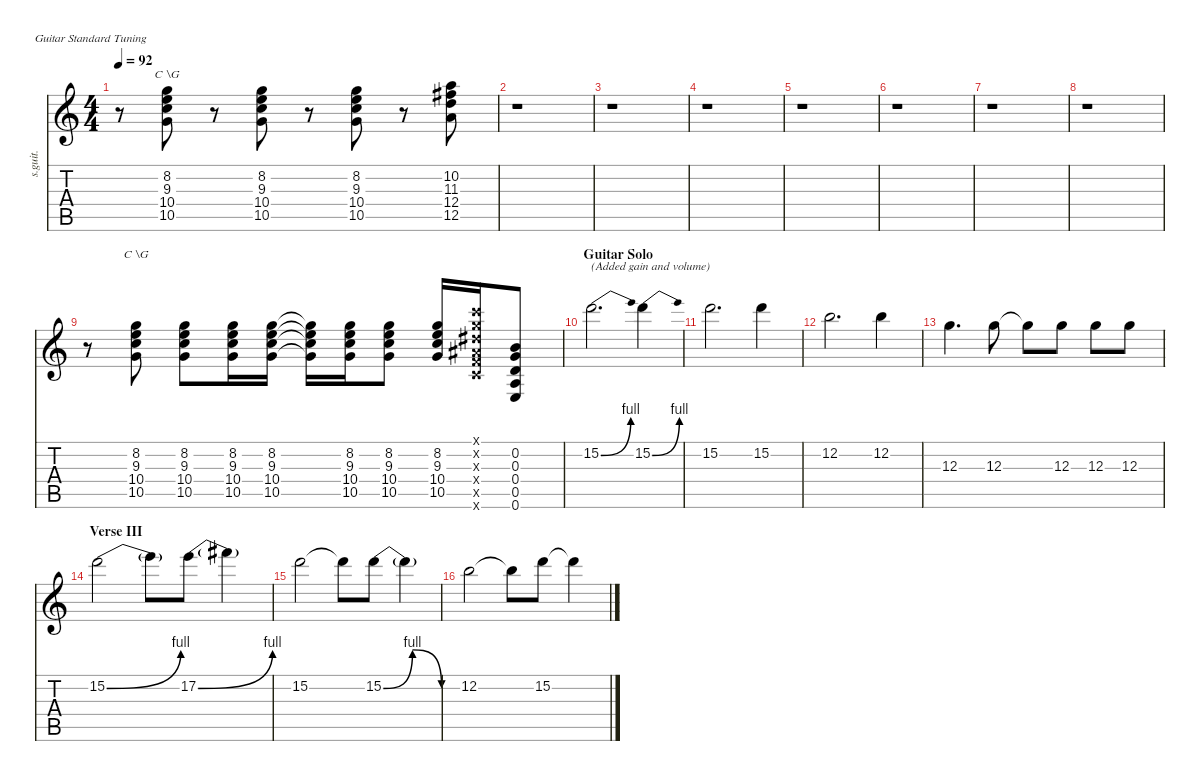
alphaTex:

\defaultSystemsLayout 4
\hideDynamics
\bracketExtendMode nobrackets
\track ("John Frusciante | 1962 Fender Stratocaster | Rhythm Guitar" "s.guit.") {instrument overdrivenguitar}
\staff {score tabs}
\tuning (E4 B3 G3 D3 A2 E2)
\chord ("C \\G" 3 1 2 2 0 x) {showdiagram false}
\ts (4 4)
\tempo 92
\clef g2
\ks c
r.8{dy f} (8.2 9.3 10.4 10.5).8{ch "C \\G"} r.8 (8.2 9.3 10.4 10.5).8 r.8 (8.2 9.3 10.4 10.5).8 r.8 (10.2 11.3{acc #} 12.4 12.5).8 |
r.1 |
r.1 |
r.1 |
r.1 |
r.1 |
r.1 |
r.1 |
r.8 (8.2 9.3 10.4 10.5).8{ch "C \\G"} (8.2 9.3 10.4 10.5).8 (8.2 9.3 10.4 10.5).16 (8.2 9.3 10.4 10.5).16 (8.2{t} 9.3{t} 10.4{t} 10.5{t}).16 (8.2 9.3 10.4 10.5).16 (8.2 9.3 10.4 10.5).8 (8.2 9.3 10.4 10.5).16 (8.1{x} 8.2{x} 8.3{x acc #} 8.4{x acc #} 8.5{x} 8.6{x}).16 (0.2 0.3 0.4 0.5 0.6).8 |
\section ("" "Guitar Solo")
15.2{be (bend 0 0 4.8 4)}.2{d txt "(Added gain and volume)"} 15.2{be (bend 0 0 15 4)}.4 |
15.2.2{d} 15.2.4 |
12.2.2{d} 12.2.4 |
12.3.4{d} 12.3.8 12.3{t}.8 12.3.8 12.3.8 12.3.8 |
\section ("" "Verse III")
15.2{be (bend 0 0 15 4)}.2 15.2{t}.8 17.2{be (bend 0 0 15 4)}.8 17.2{t}.4 |
15.2.2 15.2{t}.8 15.2{be (bendrelease 0 0 30 4 30 4 60 0)}.8 15.2{t}.4 |
12.2.2 12.2{t}.8 15.2.8 15.2{t}.4
